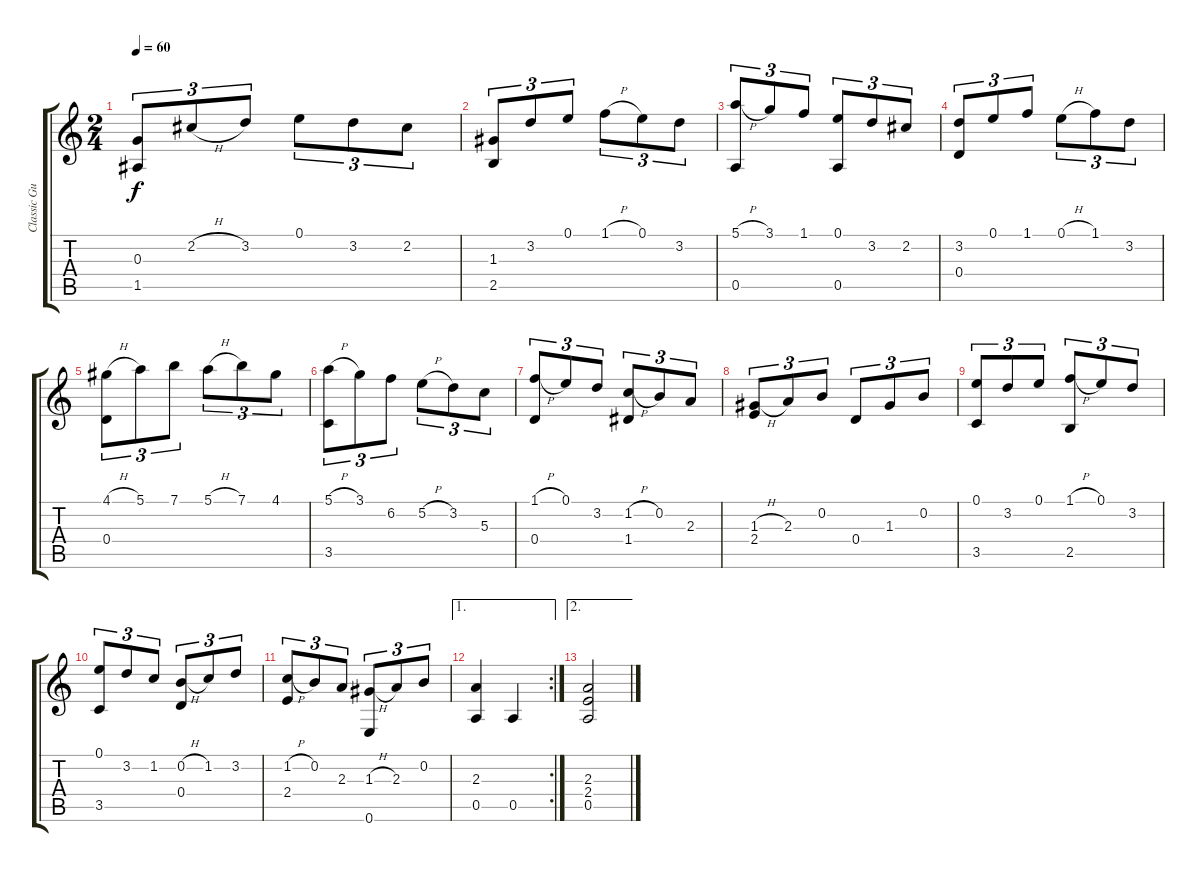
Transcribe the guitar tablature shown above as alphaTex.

\track ("Classic Guitar" "Classic Gu") {instrument acousticguitarnylon}
\staff {score tabs}
\tuning (E4 B3 G3 D3 A2 E2) {hide}
\ts (2 4)
\tempo 60
\clef g2
\ks c
(0.3 1.5).8{tu (3 2) dy f} 2.2{h}.8{tu (3 2)} 3.2.8{tu (3 2)} 0.1.8{tu (3 2)} 3.2.8{tu (3 2)} 2.2.8{tu (3 2)} |
(1.3 2.5).8{tu (3 2)} 3.2.8{tu (3 2)} 0.1.8{tu (3 2)} 1.1{h}.8{tu (3 2)} 0.1.8{tu (3 2)} 3.2.8{tu (3 2)} |
(5.1{h} 0.5).8{tu (3 2)} 3.1.8{tu (3 2)} 1.1.8{tu (3 2)} (0.1 0.5).8{tu (3 2)} 3.2.8{tu (3 2)} 2.2.8{tu (3 2)} |
(3.2 0.4).8{tu (3 2)} 0.1.8{tu (3 2)} 1.1.8{tu (3 2)} 0.1{h}.8{tu (3 2)} 1.1.8{tu (3 2)} 3.2.8{tu (3 2)} |
(4.1{h} 0.4).8{tu (3 2)} 5.1.8{tu (3 2)} 7.1.8{tu (3 2)} 5.1{h}.8{tu (3 2)} 7.1.8{tu (3 2)} 4.1.8{tu (3 2)} |
(5.1{h} 3.5).8{tu (3 2)} 3.1.8{tu (3 2)} 6.2.8{tu (3 2)} 5.2{h}.8{tu (3 2)} 3.2.8{tu (3 2)} 5.3.8{tu (3 2)} |
(1.1{h} 0.4).8{tu (3 2)} 0.1.8{tu (3 2)} 3.2.8{tu (3 2)} (1.2{h} 1.4).8{tu (3 2)} 0.2.8{tu (3 2)} 2.3.8{tu (3 2)} |
(1.3{h} 2.4).8{tu (3 2)} 2.3.8{tu (3 2)} 0.2.8{tu (3 2)} 0.4.8{tu (3 2)} 1.3.8{tu (3 2)} 0.2.8{tu (3 2)} |
(0.1 3.5).8{tu (3 2)} 3.2.8{tu (3 2)} 0.1.8{tu (3 2)} (1.1{h} 2.5).8{tu (3 2)} 0.1.8{tu (3 2)} 3.2.8{tu (3 2)} |
(0.1 3.5).8{tu (3 2)} 3.2.8{tu (3 2)} 1.2.8{tu (3 2)} (0.2{h} 0.4).8{tu (3 2)} 1.2.8{tu (3 2)} 3.2.8{tu (3 2)} |
(1.2{h} 2.4).8{tu (3 2)} 0.2.8{tu (3 2)} 2.3.8{tu (3 2)} (1.3{h} 0.6).8{tu (3 2)} 2.3.8{tu (3 2)} 0.2.8{tu (3 2)} |
\ae 1
\rc 2
(2.3 0.5).4 0.5.4 |
\ae 2
(2.3 2.4 0.5).2
